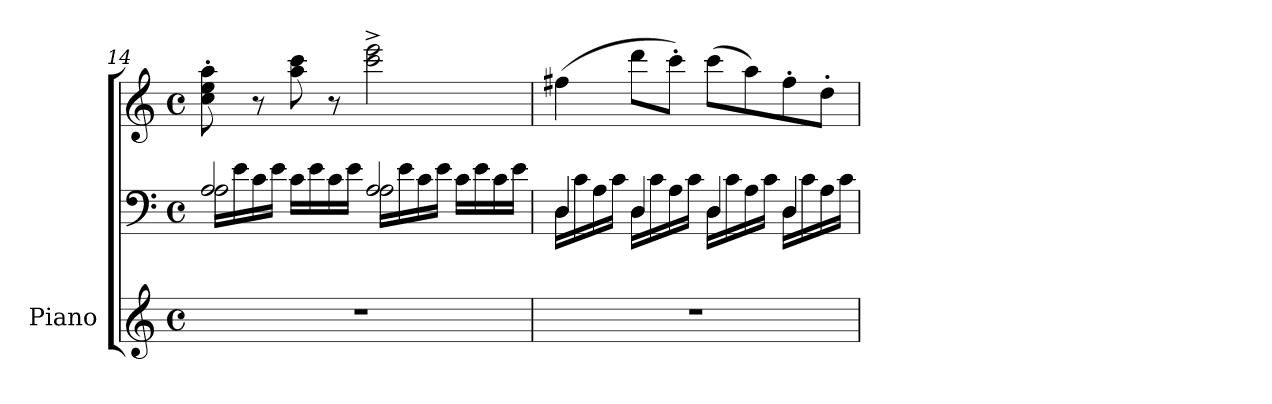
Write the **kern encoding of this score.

**kern	**kern	**kern
*part1	*part1	*part1
*staff3	*staff2	*staff1
*I"Piano	*	*
*I'Pno	*	*
*clefG2	*clefF4	*clefG2
*k[]	*k[]	*k[]
*M4/4	*M4/4	*M4/4
*met(c)	*met(c)	*met(c)
=14	=14	=14
*	*^	*
!	!	!LO:N:head=open	!
1r	2A/	16A\LL	8cc\' 8ee\' 8aa\'
.	.	16e\	.
.	.	16c\	8r
.	.	16e\JJ	.
.	.	16c\LL	8aa\ 8ccc\
.	.	16e\	.
.	.	16c\	8r
.	.	16e\JJ	.
!	!	!LO:N:head=open	!
.	2A/	16A\LL	2ccc\^< 2eee\^<
.	.	16e\	.
.	.	16c\	.
.	.	16e\JJ	.
.	.	16c\LL	.
.	.	16e\	.
.	.	16c\	.
.	.	16e\JJ	.
!!LO:PB:g=z
=15	=15	=15	=15
1r	4D/	16D\LL	(>4ff#X\
.	.	16c\	.
.	.	16A\	.
.	.	16c\JJ	.
.	4D/	16D\LL	8ddd\L
.	.	16c\	.
.	.	16A\	8ccc'\J)
.	.	16c\JJ	.
.	4D/	16D\LL	(>8ccc\L
.	.	16c\	.
.	.	16A\	8aa\)
.	.	16c\JJ	.
.	4D/	16D\LL	8ff#'\
.	.	16c\	.
.	.	16A\	8dd'\J
.	.	16c\JJ	.
*	*v	*v	*
=	=	=
*-	*-	*-
